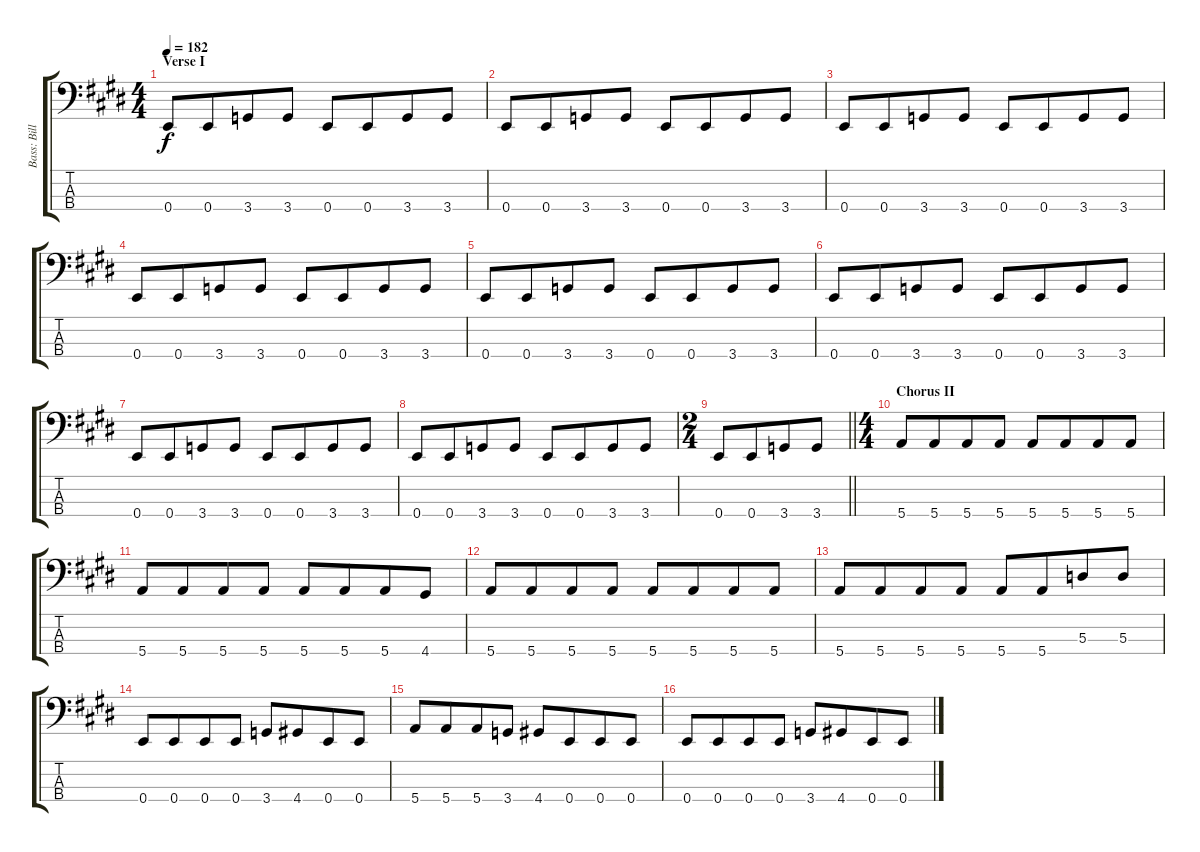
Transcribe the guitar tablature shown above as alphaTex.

\track ("Bass: Billy" "Bass: Bill") {instrument electricbassfinger}
\staff {score tabs}
\tuning (G2 D2 A1 E1) {hide}
\ts (4 4)
\section ("" "Verse I")
\tempo 182
\clef f4
\ks e
0.4.8{dy f} 0.4.8{beam merge} 3.4.8 3.4.8 0.4.8 0.4.8{beam merge} 3.4.8 3.4.8 |
0.4.8 0.4.8{beam merge} 3.4.8 3.4.8 0.4.8 0.4.8{beam merge} 3.4.8 3.4.8 |
0.4.8 0.4.8{beam merge} 3.4.8 3.4.8 0.4.8 0.4.8{beam merge} 3.4.8 3.4.8 |
0.4.8 0.4.8{beam merge} 3.4.8 3.4.8 0.4.8 0.4.8{beam merge} 3.4.8 3.4.8 |
0.4.8 0.4.8{beam merge} 3.4.8 3.4.8 0.4.8 0.4.8{beam merge} 3.4.8 3.4.8 |
0.4.8 0.4.8{beam merge} 3.4.8 3.4.8 0.4.8 0.4.8{beam merge} 3.4.8 3.4.8 |
0.4.8 0.4.8{beam merge} 3.4.8 3.4.8 0.4.8 0.4.8{beam merge} 3.4.8 3.4.8 |
0.4.8 0.4.8{beam merge} 3.4.8 3.4.8 0.4.8 0.4.8{beam merge} 3.4.8 3.4.8 |
\ts (2 4)
\barLineRight lightlight
0.4.8 0.4.8{beam merge} 3.4.8 3.4.8 |
\ts (4 4)
\section ("" "Chorus II")
5.4.8 5.4.8{beam merge} 5.4.8 5.4.8 5.4.8 5.4.8{beam merge} 5.4.8 5.4.8 |
5.4.8 5.4.8{beam merge} 5.4.8 5.4.8 5.4.8 5.4.8{beam merge} 5.4.8 4.4.8 |
5.4.8 5.4.8{beam merge} 5.4.8 5.4.8 5.4.8 5.4.8{beam merge} 5.4.8 5.4.8 |
5.4.8 5.4.8{beam merge} 5.4.8 5.4.8 5.4.8 5.4.8{beam merge} 5.3.8 5.3.8 |
0.4.8 0.4.8{beam merge} 0.4.8 0.4.8 3.4.8 4.4.8{beam merge} 0.4.8 0.4.8 |
5.4.8 5.4.8{beam merge} 5.4.8 3.4.8 4.4.8{beam merge} 0.4.8{beam merge} 0.4.8 0.4.8 |
0.4.8 0.4.8{beam merge} 0.4.8 0.4.8 3.4.8 4.4.8{beam merge} 0.4.8 0.4.8
